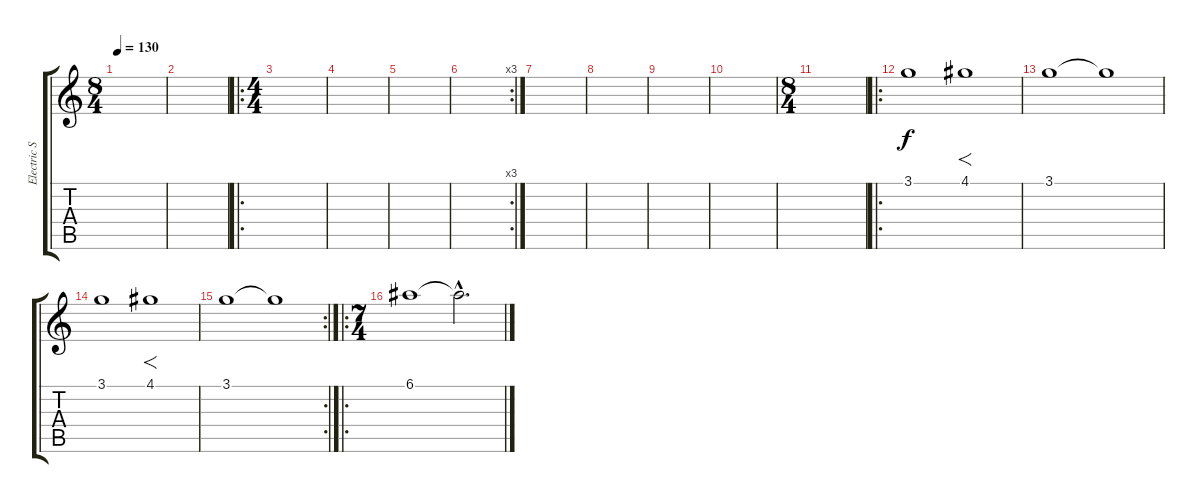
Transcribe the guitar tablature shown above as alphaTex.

\track ("Electric Solo" "Electric S") {instrument distortionguitar}
\staff {score tabs}
\tuning (E4 B3 G3 D3 A2 E2) {hide}
\ts (8 4)
\tempo 130
\clef g2
\ks c
|
|
\ro
\ts (4 4)
|
|
|
\rc 3
|
|
|
|
|
\ts (8 4)
|
\ro
3.1.1 4.1.1{f} |
3.1.1 3.1{t}.1 |
3.1.1 4.1.1{f} |
\rc 2
3.1.1 3.1{t}.1 |
\ro
\ts (7 4)
6.1.1 6.1{hac t}.2{d}
